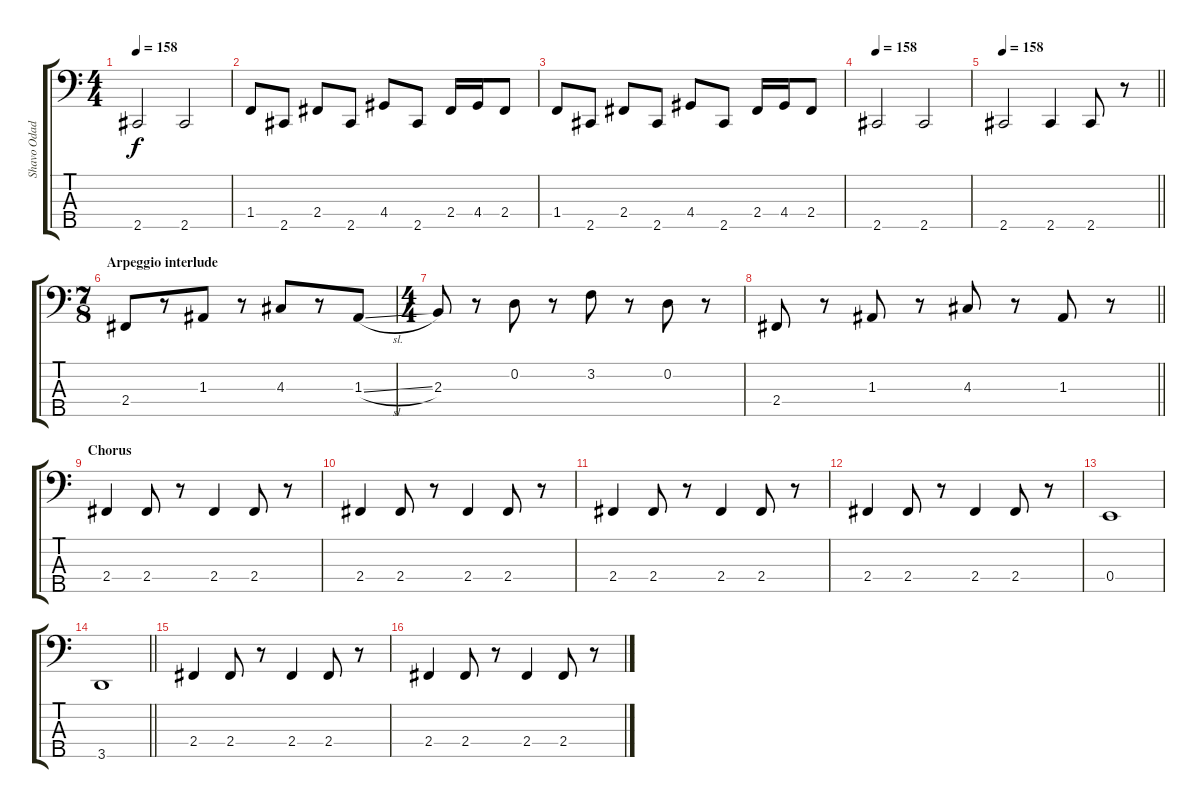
\track ("Shavo Odadjian (bass)" "Shavo Odad") {instrument electricbassfinger}
\staff {score tabs}
\tuning (G2 D2 A1 E1 B0) {hide}
\ts (4 4)
\tempo 158
\clef f4
\ks c
2.5.2{dy f} 2.5.2 |
1.4.8 2.5.8 2.4.8 2.5.8 4.4.8 2.5.8 2.4.16 4.4.16 2.4.8 |
1.4.8 2.5.8 2.4.8 2.5.8 4.4.8 2.5.8 2.4.16 4.4.16 2.4.8 |
\tempo 158
2.5.2 2.5.2 |
\tempo 158
\barLineRight lightlight
2.5.2 2.5.4 2.5.8 r.8 |
\ts (7 8)
\section ("" "Arpeggio interlude")
2.4.8 r.8 1.3.8 r.8 4.3.8 r.8 1.3{sl}.8 |
\ts (4 4)
2.3.8 r.8 0.2.8 r.8 3.2.8 r.8 0.2.8 r.8 |
\barLineRight lightlight
2.4.8 r.8 1.3.8 r.8 4.3.8 r.8 1.3.8 r.8 |
\section ("" "Chorus")
2.4.4 2.4.8 r.8 2.4.4 2.4.8 r.8 |
2.4.4 2.4.8 r.8 2.4.4 2.4.8 r.8 |
2.4.4 2.4.8 r.8 2.4.4 2.4.8 r.8 |
2.4.4 2.4.8 r.8 2.4.4 2.4.8 r.8 |
0.4.1 |
\barLineRight lightlight
3.5.1 |
2.4.4 2.4.8 r.8 2.4.4 2.4.8 r.8 |
2.4.4 2.4.8 r.8 2.4.4 2.4.8 r.8
